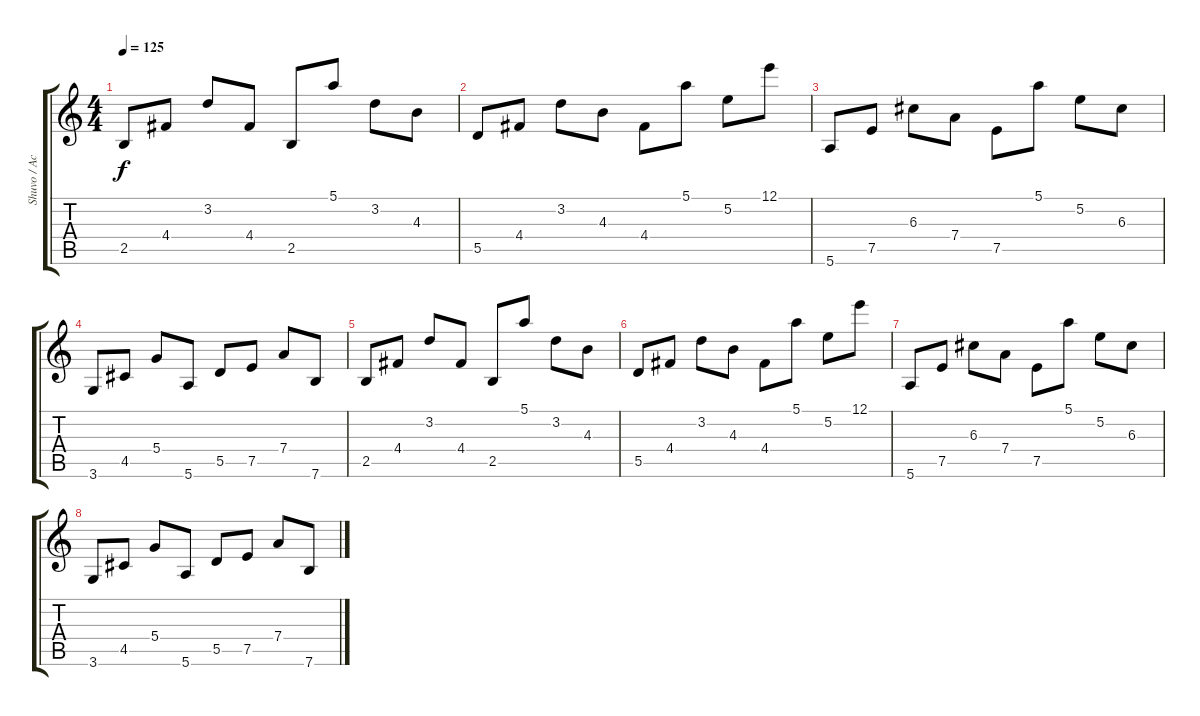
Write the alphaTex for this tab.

\track ("Shuvo / Accoustic Guitar" "Shuvo / Ac") {instrument acousticguitarnylon}
\staff {score tabs}
\tuning (E4 B3 G3 D3 A2 E2) {hide}
\ts (4 4)
\tempo 125
\clef g2
\ks c
2.5.8{dy f} 4.4.8 3.2.8 4.4.8 2.5.8 5.1.8 3.2.8 4.3.8 |
5.5.8 4.4.8 3.2.8 4.3.8 4.4.8 5.1.8 5.2.8 12.1.8 |
5.6.8 7.5.8 6.3.8 7.4.8 7.5.8 5.1.8 5.2.8 6.3.8 |
3.6.8 4.5.8 5.4.8 5.6.8 5.5.8 7.5.8 7.4.8 7.6.8 |
2.5.8 4.4.8 3.2.8 4.4.8 2.5.8 5.1.8 3.2.8 4.3.8 |
5.5.8 4.4.8 3.2.8 4.3.8 4.4.8 5.1.8 5.2.8 12.1.8 |
5.6.8 7.5.8 6.3.8 7.4.8 7.5.8 5.1.8 5.2.8 6.3.8 |
3.6.8 4.5.8 5.4.8 5.6.8 5.5.8 7.5.8 7.4.8 7.6.8
